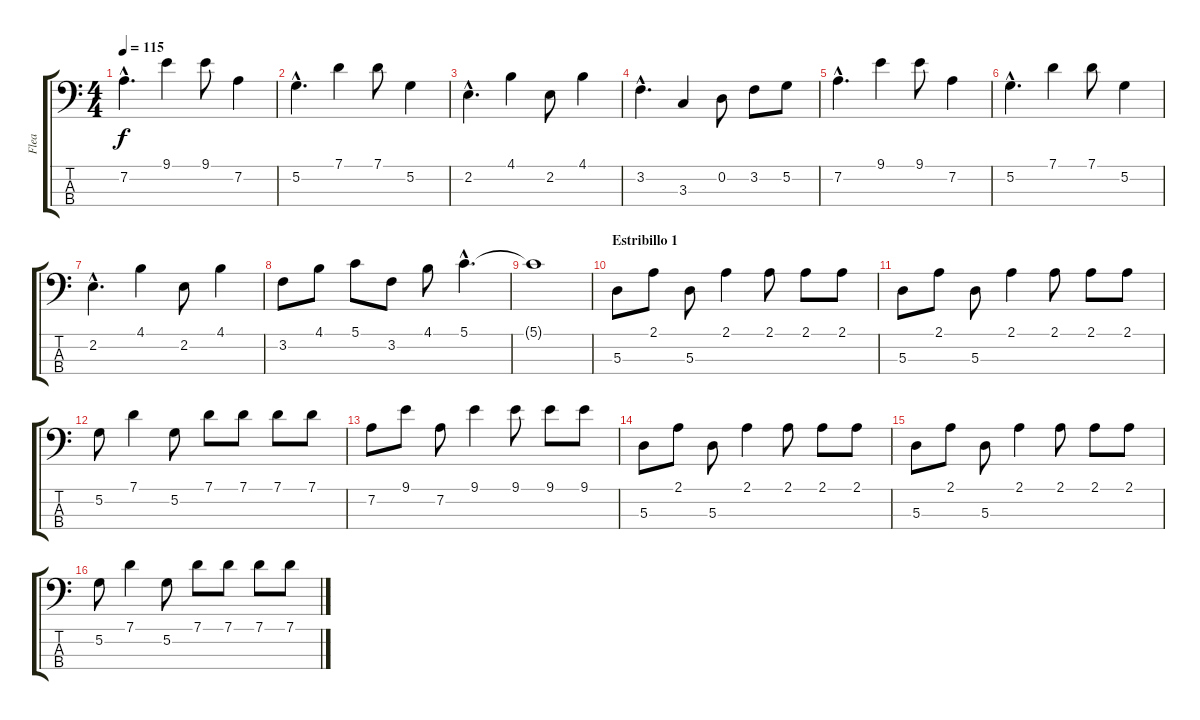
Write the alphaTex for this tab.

\track ("Flea" "Flea") {instrument electricbassfinger}
\staff {score tabs}
\tuning (G2 D2 A1 E1) {hide}
\ts (4 4)
\tempo 115
\clef f4
\ks c
7.2{hac}.4{d dy f} 9.1.4 9.1.8 7.2.4 |
5.2{hac}.4{d} 7.1.4 7.1.8 5.2.4 |
2.2{hac}.4{d} 4.1.4 2.2.8 4.1.4 |
3.2{hac}.4{d} 3.3.4 0.2.8 3.2.8 5.2.8 |
7.2{hac}.4{d} 9.1.4 9.1.8 7.2.4 |
5.2{hac}.4{d} 7.1.4 7.1.8 5.2.4 |
2.2{hac}.4{d} 4.1.4 2.2.8 4.1.4 |
3.2.8 4.1.8 5.1.8 3.2.8 4.1.8 5.1{hac}.4{d} |
5.1{t}.1 |
\section ("" "Estribillo 1")
5.3.8 2.1.8 5.3.8 2.1.4 2.1.8 2.1.8 2.1.8 |
5.3.8 2.1.8 5.3.8 2.1.4 2.1.8 2.1.8 2.1.8 |
5.2.8 7.1.4 5.2.8 7.1.8 7.1.8 7.1.8 7.1.8 |
7.2.8 9.1.8 7.2.8 9.1.4 9.1.8 9.1.8 9.1.8 |
5.3.8 2.1.8 5.3.8 2.1.4 2.1.8 2.1.8 2.1.8 |
5.3.8 2.1.8 5.3.8 2.1.4 2.1.8 2.1.8 2.1.8 |
5.2.8 7.1.4 5.2.8 7.1.8 7.1.8 7.1.8 7.1.8
